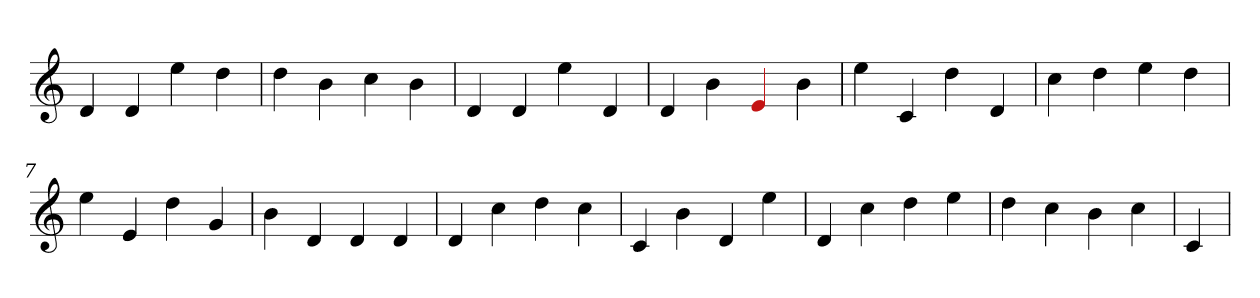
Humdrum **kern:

**kern
*part1
*staff1
*clefG2
=1
4d
4d
4ee
4dd
=2
4dd
4b
4cc
4b
=3
4d
4d
4ee
4d
=4
4d
4b
4Re
4b
=5
4ee
4c
4dd
4d
=6
4cc
4dd
4ee
4dd
=7
4ee
4e
4dd
4g
=8
4b
4d
4d
4d
=9
4d
4cc
4dd
4cc
=10
4c
4b
4d
4ee
=11
4d
4cc
4dd
4ee
=12
4dd
4cc
4b
4cc
=13
4c
=
*-
